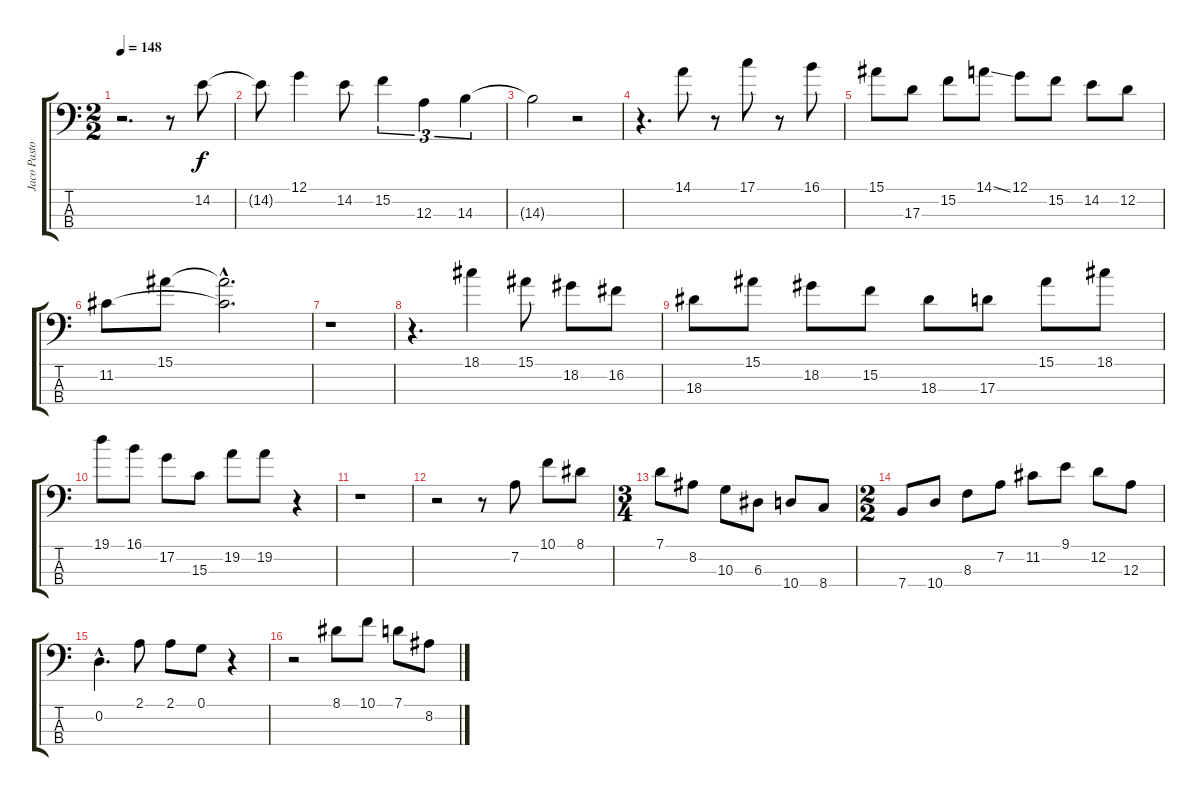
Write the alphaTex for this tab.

\track ("Jaco Pastorius" "Jaco Pasto") {instrument fretlessbass}
\staff {score tabs}
\tuning (G2 D2 A1 E1) {hide}
\ts (2 2)
\tempo 148
\clef f4
\ks c
r.2{d dy f instrument fretlessbass} r.8 14.2.8 |
14.2{t}.8 12.1.4 14.2.8 15.2.4{tu (3 2)} 12.3.4{tu (3 2)} 14.3.4{tu (3 2)} |
14.3{t}.2 r.2 |
r.4{d} 14.1.8 r.8 17.1.8 r.8 16.1.8 |
15.1.8 17.3.8 15.2.8 14.1{ss}.8 12.1.8 15.2.8 14.2.8 12.2.8 |
11.2.8 15.1.8 (15.1{hac t} 11.2{hac t}).2{d} |
r.1 |
r.4{d} 18.1.4 15.1.8 18.2.8 16.2.8 |
18.3.8 15.1.8 18.2.8 15.2.8 18.3.8 17.3.8 15.1.8 18.1.8 |
19.1.8 16.1.8 17.2.8 15.3.8 19.2.8 19.2.8 r.4 |
r.1 |
r.2 r.8 7.2.8 10.1.8 8.1.8 |
\ts (3 4)
7.1.8 8.2.8 10.3.8 6.3.8 10.4.8 8.4.8 |
\ts (2 2)
7.4.8 10.4.8 8.3.8 7.2.8 11.2.8 9.1.8 12.2.8 12.3.8 |
0.2{hac}.4{d} 2.1.8 2.1.8 0.1.8 r.4 |
r.2 8.1.8 10.1.8 7.1.8 8.2.8
